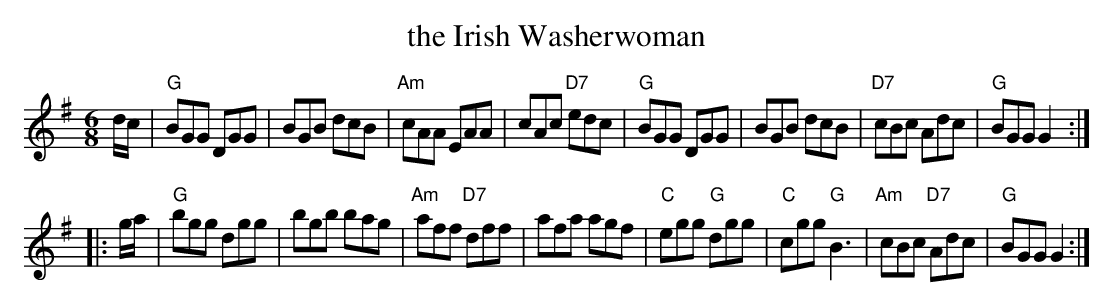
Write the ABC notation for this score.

X:1
T: the Irish Washerwoman
M: 6/8
L: 1/8
K: G
   d/c/ \
| "G"BGG DGG | BGB dcB | "Am"cAA EAA | cAc "D7"edc \
| "G"BGG DGG | BGB dcB | "D7"cBc Adc | "G"BGG G2 :|
|: g/a/ \
| "G"bgg dgg | bgb bag | "Am"aff "D7"dff | afa agf \
| "C"egg "G"dgg | "C"cgg "G"B3 | "Am"cBc "D7"Adc | "G"BGG G2 :|
